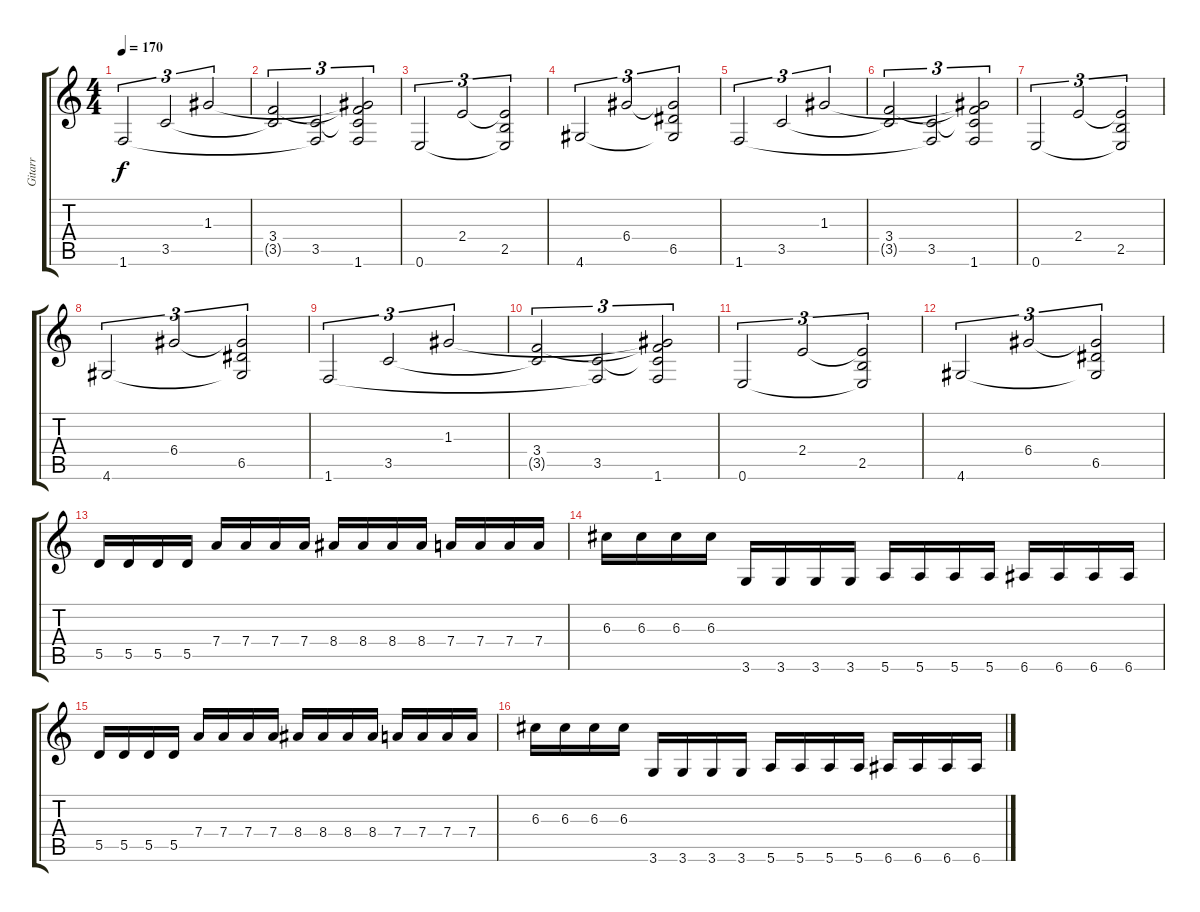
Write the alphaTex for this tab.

\track ("Gitarr" "Gitarr") {instrument distortionguitar}
\staff {score tabs}
\tuning (E4 B3 G3 D3 A2 E2) {hide}
\ts (4 4)
\tempo 170
\clef g2
\ks c
1.6.2{tu (3 2) dy f} 3.5.2{tu (3 2)} 1.3.2{tu (3 2)} |
(3.4 3.5{t}).2{tu (3 2)} (3.5 1.6{t}).2{tu (3 2)} (1.3{t} 3.4{t} 3.5{t} 1.6).2{tu (3 2)} |
0.6.2{tu (3 2)} 2.4.2{tu (3 2)} (2.4{t} 2.5 0.6{t}).2{tu (3 2)} |
4.6.2{tu (3 2)} 6.4.2{tu (3 2)} (6.4{t} 6.5 4.6{t}).2{tu (3 2)} |
1.6.2{tu (3 2)} 3.5.2{tu (3 2)} 1.3.2{tu (3 2)} |
(3.4 3.5{t}).2{tu (3 2)} (3.5 1.6{t}).2{tu (3 2)} (1.3{t} 3.4{t} 3.5{t} 1.6).2{tu (3 2)} |
0.6.2{tu (3 2)} 2.4.2{tu (3 2)} (2.4{t} 2.5 0.6{t}).2{tu (3 2)} |
4.6.2{tu (3 2)} 6.4.2{tu (3 2)} (6.4{t} 6.5 4.6{t}).2{tu (3 2)} |
1.6.2{tu (3 2)} 3.5.2{tu (3 2)} 1.3.2{tu (3 2)} |
(3.4 3.5{t}).2{tu (3 2)} (3.5 1.6{t}).2{tu (3 2)} (1.3{t} 3.4{t} 3.5{t} 1.6).2{tu (3 2)} |
0.6.2{tu (3 2)} 2.4.2{tu (3 2)} (2.4{t} 2.5 0.6{t}).2{tu (3 2)} |
4.6.2{tu (3 2)} 6.4.2{tu (3 2)} (6.4{t} 6.5 4.6{t}).2{tu (3 2)} |
5.5.16 5.5.16 5.5.16 5.5.16 7.4.16 7.4.16 7.4.16 7.4.16 8.4.16 8.4.16 8.4.16 8.4.16 7.4.16 7.4.16 7.4.16 7.4.16 |
6.3.16 6.3.16 6.3.16 6.3.16 3.6.16 3.6.16 3.6.16 3.6.16 5.6.16 5.6.16 5.6.16 5.6.16 6.6.16 6.6.16 6.6.16 6.6.16 |
5.5.16 5.5.16 5.5.16 5.5.16 7.4.16 7.4.16 7.4.16 7.4.16 8.4.16 8.4.16 8.4.16 8.4.16 7.4.16 7.4.16 7.4.16 7.4.16 |
6.3.16 6.3.16 6.3.16 6.3.16 3.6.16 3.6.16 3.6.16 3.6.16 5.6.16 5.6.16 5.6.16 5.6.16 6.6.16 6.6.16 6.6.16 6.6.16
